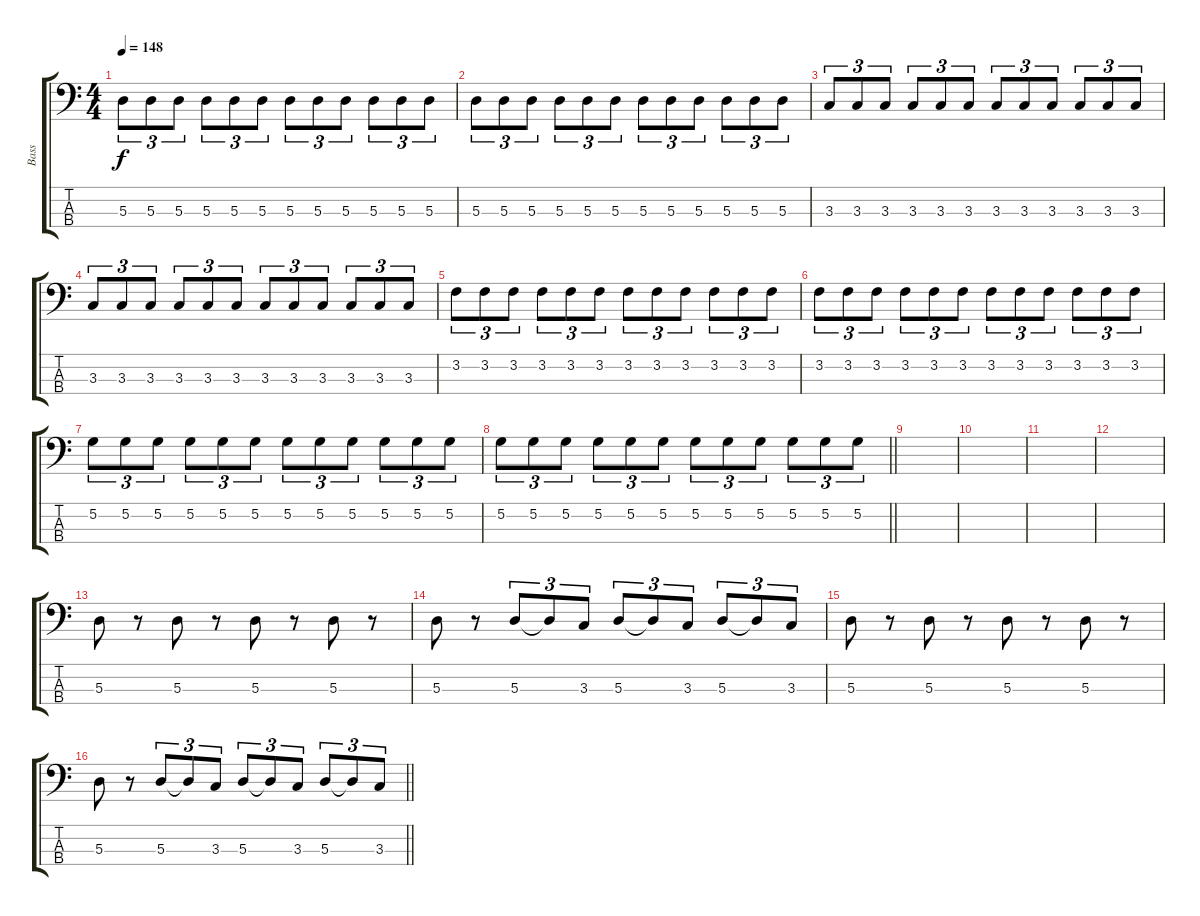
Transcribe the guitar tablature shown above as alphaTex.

\track ("Bass" "Bass") {instrument electricbassfinger}
\staff {score tabs}
\tuning (G2 D2 A1 E1) {hide}
\ts (4 4)
\tempo 148
\clef f4
\ks c
5.3.8{tu (3 2) dy f} 5.3.8{tu (3 2)} 5.3.8{tu (3 2)} 5.3.8{tu (3 2)} 5.3.8{tu (3 2)} 5.3.8{tu (3 2)} 5.3.8{tu (3 2)} 5.3.8{tu (3 2)} 5.3.8{tu (3 2)} 5.3.8{tu (3 2)} 5.3.8{tu (3 2)} 5.3.8{tu (3 2)} |
5.3.8{tu (3 2)} 5.3.8{tu (3 2)} 5.3.8{tu (3 2)} 5.3.8{tu (3 2)} 5.3.8{tu (3 2)} 5.3.8{tu (3 2)} 5.3.8{tu (3 2)} 5.3.8{tu (3 2)} 5.3.8{tu (3 2)} 5.3.8{tu (3 2)} 5.3.8{tu (3 2)} 5.3.8{tu (3 2)} |
3.3.8{tu (3 2)} 3.3.8{tu (3 2)} 3.3.8{tu (3 2)} 3.3.8{tu (3 2)} 3.3.8{tu (3 2)} 3.3.8{tu (3 2)} 3.3.8{tu (3 2)} 3.3.8{tu (3 2)} 3.3.8{tu (3 2)} 3.3.8{tu (3 2)} 3.3.8{tu (3 2)} 3.3.8{tu (3 2)} |
3.3.8{tu (3 2)} 3.3.8{tu (3 2)} 3.3.8{tu (3 2)} 3.3.8{tu (3 2)} 3.3.8{tu (3 2)} 3.3.8{tu (3 2)} 3.3.8{tu (3 2)} 3.3.8{tu (3 2)} 3.3.8{tu (3 2)} 3.3.8{tu (3 2)} 3.3.8{tu (3 2)} 3.3.8{tu (3 2)} |
3.2.8{tu (3 2)} 3.2.8{tu (3 2)} 3.2.8{tu (3 2)} 3.2.8{tu (3 2)} 3.2.8{tu (3 2)} 3.2.8{tu (3 2)} 3.2.8{tu (3 2)} 3.2.8{tu (3 2)} 3.2.8{tu (3 2)} 3.2.8{tu (3 2)} 3.2.8{tu (3 2)} 3.2.8{tu (3 2)} |
3.2.8{tu (3 2)} 3.2.8{tu (3 2)} 3.2.8{tu (3 2)} 3.2.8{tu (3 2)} 3.2.8{tu (3 2)} 3.2.8{tu (3 2)} 3.2.8{tu (3 2)} 3.2.8{tu (3 2)} 3.2.8{tu (3 2)} 3.2.8{tu (3 2)} 3.2.8{tu (3 2)} 3.2.8{tu (3 2)} |
5.2.8{tu (3 2)} 5.2.8{tu (3 2)} 5.2.8{tu (3 2)} 5.2.8{tu (3 2)} 5.2.8{tu (3 2)} 5.2.8{tu (3 2)} 5.2.8{tu (3 2)} 5.2.8{tu (3 2)} 5.2.8{tu (3 2)} 5.2.8{tu (3 2)} 5.2.8{tu (3 2)} 5.2.8{tu (3 2)} |
\barLineRight lightlight
5.2.8{tu (3 2)} 5.2.8{tu (3 2)} 5.2.8{tu (3 2)} 5.2.8{tu (3 2)} 5.2.8{tu (3 2)} 5.2.8{tu (3 2)} 5.2.8{tu (3 2)} 5.2.8{tu (3 2)} 5.2.8{tu (3 2)} 5.2.8{tu (3 2)} 5.2.8{tu (3 2)} 5.2.8{tu (3 2)} |
|
|
|
|
5.3.8 r.8 5.3.8 r.8 5.3.8 r.8 5.3.8 r.8 |
5.3.8 r.8 5.3.8{tu (3 2)} 5.3{t}.8{tu (3 2)} 3.3.8{tu (3 2)} 5.3.8{tu (3 2)} 5.3{t}.8{tu (3 2)} 3.3.8{tu (3 2)} 5.3.8{tu (3 2)} 5.3{t}.8{tu (3 2)} 3.3.8{tu (3 2)} |
5.3.8 r.8 5.3.8 r.8 5.3.8 r.8 5.3.8 r.8 |
\barLineRight lightlight
5.3.8 r.8 5.3.8{tu (3 2)} 5.3{t}.8{tu (3 2)} 3.3.8{tu (3 2)} 5.3.8{tu (3 2)} 5.3{t}.8{tu (3 2)} 3.3.8{tu (3 2)} 5.3.8{tu (3 2)} 5.3{t}.8{tu (3 2)} 3.3.8{tu (3 2)}
